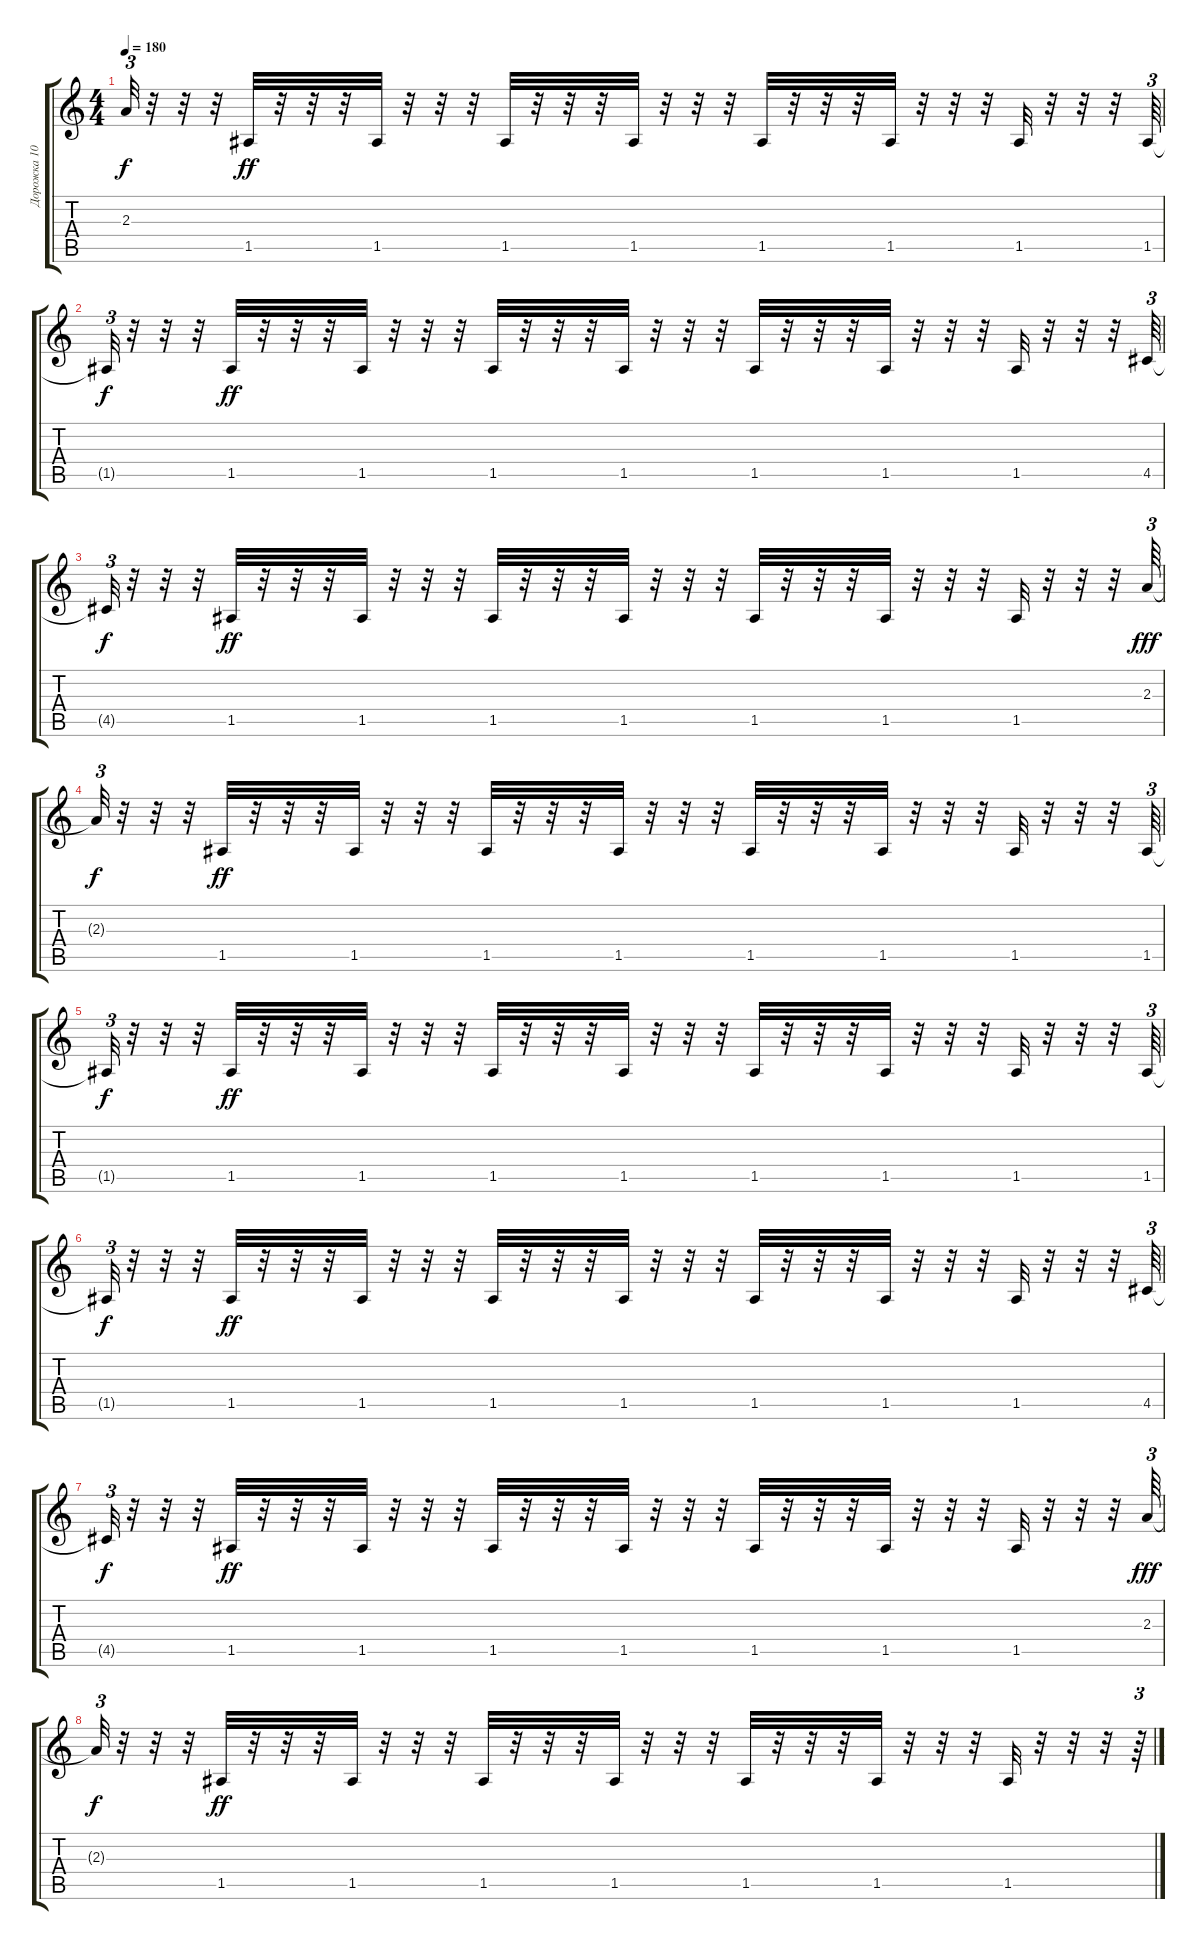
\track ("Дорожка 10" "Дорожка 10") {instrument acousticguitarsteel}
\staff {score tabs}
\tuning (E4 B3 G3 D3 A2 E2) {hide}
\ts (4 4)
\tempo 180
\clef g2
\ks c
2.3{t}.32{tu (3 2) dy f} r.32 r.32 r.32 1.5.32{dy ff} r.32 r.32 r.32 1.5.32 r.32 r.32 r.32 1.5.32 r.32 r.32 r.32 1.5.32 r.32 r.32 r.32 1.5.32 r.32 r.32 r.32 1.5.32 r.32 r.32 r.32 1.5.32 r.32 r.32 r.32 1.5.64{tu (3 2)} |
1.5{t}.32{tu (3 2) dy f} r.32 r.32 r.32 1.5.32{dy ff} r.32 r.32 r.32 1.5.32 r.32 r.32 r.32 1.5.32 r.32 r.32 r.32 1.5.32 r.32 r.32 r.32 1.5.32 r.32 r.32 r.32 1.5.32 r.32 r.32 r.32 1.5.32 r.32 r.32 r.32 4.5.64{tu (3 2)} |
4.5{t}.32{tu (3 2) dy f} r.32 r.32 r.32 1.5.32{dy ff} r.32 r.32 r.32 1.5.32 r.32 r.32 r.32 1.5.32 r.32 r.32 r.32 1.5.32 r.32 r.32 r.32 1.5.32 r.32 r.32 r.32 1.5.32 r.32 r.32 r.32 1.5.32 r.32 r.32 r.32 2.3.64{tu (3 2) dy fff} |
2.3{t}.32{tu (3 2) dy f} r.32 r.32 r.32 1.5.32{dy ff} r.32 r.32 r.32 1.5.32 r.32 r.32 r.32 1.5.32 r.32 r.32 r.32 1.5.32 r.32 r.32 r.32 1.5.32 r.32 r.32 r.32 1.5.32 r.32 r.32 r.32 1.5.32 r.32 r.32 r.32 1.5.64{tu (3 2)} |
1.5{t}.32{tu (3 2) dy f} r.32 r.32 r.32 1.5.32{dy ff} r.32 r.32 r.32 1.5.32 r.32 r.32 r.32 1.5.32 r.32 r.32 r.32 1.5.32 r.32 r.32 r.32 1.5.32 r.32 r.32 r.32 1.5.32 r.32 r.32 r.32 1.5.32 r.32 r.32 r.32 1.5.64{tu (3 2)} |
1.5{t}.32{tu (3 2) dy f} r.32 r.32 r.32 1.5.32{dy ff} r.32 r.32 r.32 1.5.32 r.32 r.32 r.32 1.5.32 r.32 r.32 r.32 1.5.32 r.32 r.32 r.32 1.5.32 r.32 r.32 r.32 1.5.32 r.32 r.32 r.32 1.5.32 r.32 r.32 r.32 4.5.64{tu (3 2)} |
4.5{t}.32{tu (3 2) dy f} r.32 r.32 r.32 1.5.32{dy ff} r.32 r.32 r.32 1.5.32 r.32 r.32 r.32 1.5.32 r.32 r.32 r.32 1.5.32 r.32 r.32 r.32 1.5.32 r.32 r.32 r.32 1.5.32 r.32 r.32 r.32 1.5.32 r.32 r.32 r.32 2.3.64{tu (3 2) dy fff} |
2.3{t}.32{tu (3 2) dy f} r.32 r.32 r.32 1.5.32{dy ff} r.32 r.32 r.32 1.5.32 r.32 r.32 r.32 1.5.32 r.32 r.32 r.32 1.5.32 r.32 r.32 r.32 1.5.32 r.32 r.32 r.32 1.5.32 r.32 r.32 r.32 1.5.32 r.32 r.32 r.32 r.64{tu (3 2)}
